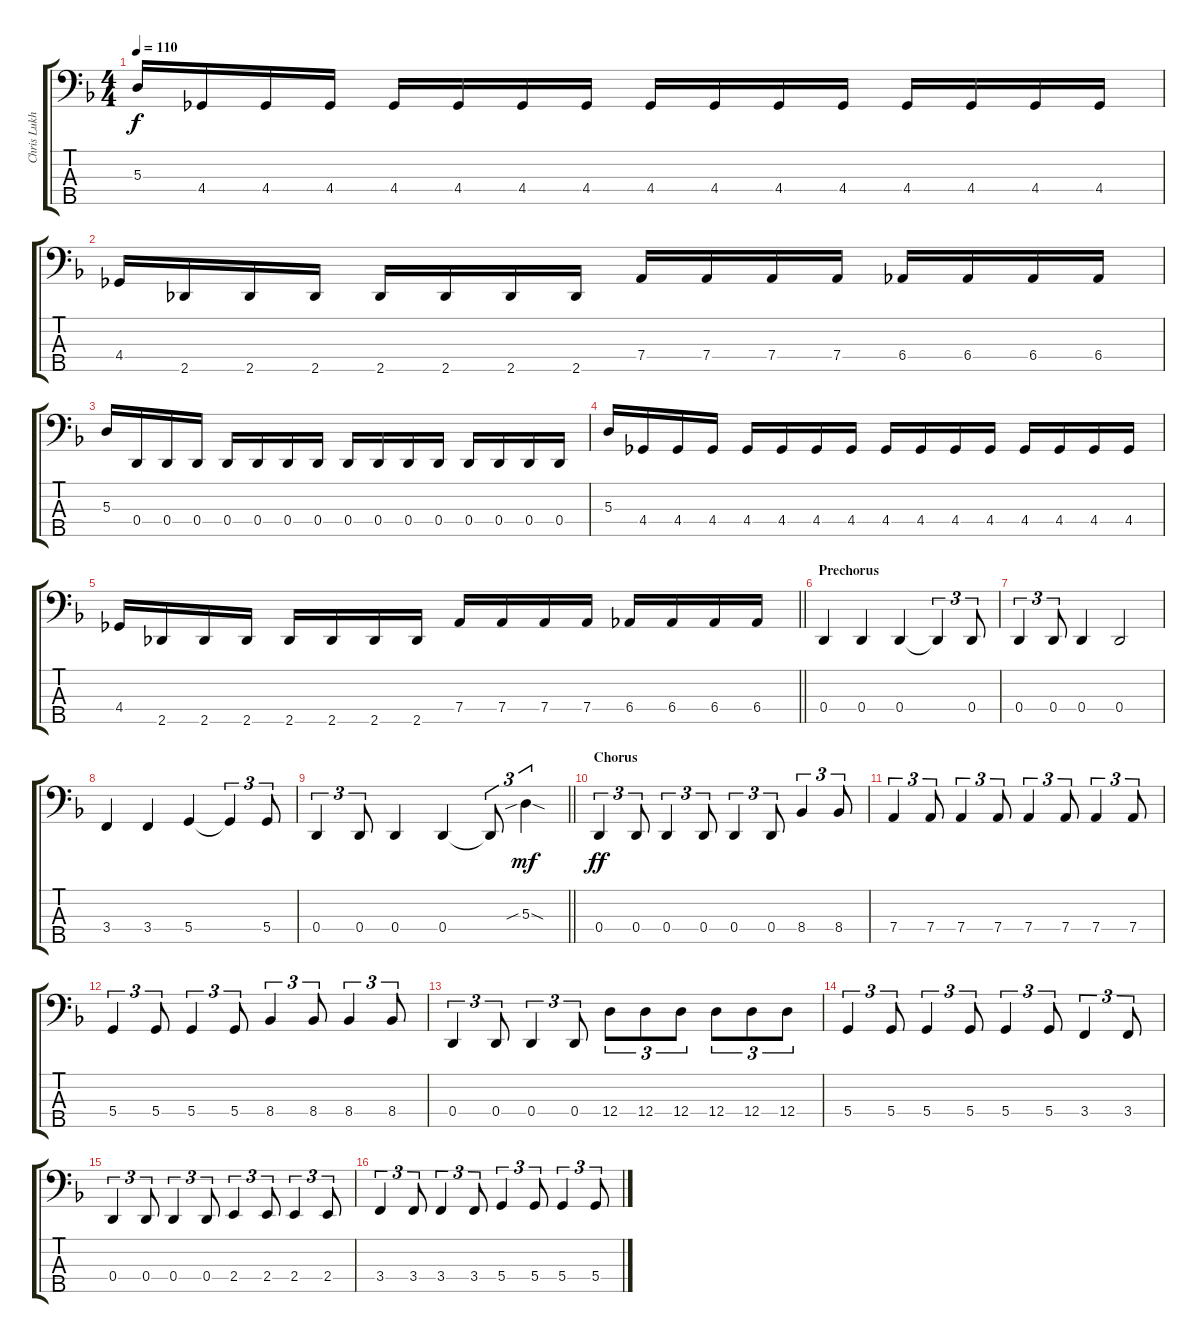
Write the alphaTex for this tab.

\track ("Chris Lukhaup " "Chris Lukh") {instrument electricbassfinger}
\staff {score tabs}
\tuning (G2 D2 A1 D1 B0) {hide}
\ts (4 4)
\tempo 110
\clef f4
\ks f
5.3.16{dy f} 4.4.16 4.4.16 4.4.16 4.4.16 4.4.16 4.4.16 4.4.16 4.4.16 4.4.16 4.4.16 4.4.16 4.4.16 4.4.16 4.4.16 4.4.16 |
4.4.16 2.5.16 2.5.16 2.5.16 2.5.16 2.5.16 2.5.16 2.5.16 7.4.16 7.4.16 7.4.16 7.4.16 6.4.16 6.4.16 6.4.16 6.4.16 |
5.3.16 0.4.16 0.4.16 0.4.16 0.4.16 0.4.16 0.4.16 0.4.16 0.4.16 0.4.16 0.4.16 0.4.16 0.4.16 0.4.16 0.4.16 0.4.16 |
5.3.16 4.4.16 4.4.16 4.4.16 4.4.16 4.4.16 4.4.16 4.4.16 4.4.16 4.4.16 4.4.16 4.4.16 4.4.16 4.4.16 4.4.16 4.4.16 |
\barLineRight lightlight
4.4.16 2.5.16 2.5.16 2.5.16 2.5.16 2.5.16 2.5.16 2.5.16 7.4.16 7.4.16 7.4.16 7.4.16 6.4.16 6.4.16 6.4.16 6.4.16 |
\section ("" "Prechorus")
0.4.4 0.4.4 0.4.4 0.4{t}.4{tu (3 2)} 0.4.8{tu (3 2)} |
0.4.4{tu (3 2)} 0.4.8{tu (3 2)} 0.4.4 0.4.2 |
3.4.4 3.4.4 5.4.4 5.4{t}.4{tu (3 2)} 5.4.8{tu (3 2)} |
\barLineRight lightlight
0.4.4{tu (3 2)} 0.4.8{tu (3 2)} 0.4.4 0.4.4 0.4{t}.8{tu (3 2)} 5.3{sib sod}.4{tu (3 2) dy mf} |
\section ("" "Chorus")
0.4.4{tu (3 2) dy ff} 0.4.8{tu (3 2)} 0.4.4{tu (3 2)} 0.4.8{tu (3 2)} 0.4.4{tu (3 2)} 0.4.8{tu (3 2)} 8.4.4{tu (3 2)} 8.4.8{tu (3 2)} |
7.4.4{tu (3 2)} 7.4.8{tu (3 2)} 7.4.4{tu (3 2)} 7.4.8{tu (3 2)} 7.4.4{tu (3 2)} 7.4.8{tu (3 2)} 7.4.4{tu (3 2)} 7.4.8{tu (3 2)} |
5.4.4{tu (3 2)} 5.4.8{tu (3 2)} 5.4.4{tu (3 2)} 5.4.8{tu (3 2)} 8.4.4{tu (3 2)} 8.4.8{tu (3 2)} 8.4.4{tu (3 2)} 8.4.8{tu (3 2)} |
0.4.4{tu (3 2)} 0.4.8{tu (3 2)} 0.4.4{tu (3 2)} 0.4.8{tu (3 2)} 12.4.8{tu (3 2)} 12.4.8{tu (3 2)} 12.4.8{tu (3 2)} 12.4.8{tu (3 2)} 12.4.8{tu (3 2)} 12.4.8{tu (3 2)} |
5.4.4{tu (3 2)} 5.4.8{tu (3 2)} 5.4.4{tu (3 2)} 5.4.8{tu (3 2)} 5.4.4{tu (3 2)} 5.4.8{tu (3 2)} 3.4.4{tu (3 2)} 3.4.8{tu (3 2)} |
0.4.4{tu (3 2)} 0.4.8{tu (3 2)} 0.4.4{tu (3 2)} 0.4.8{tu (3 2)} 2.4.4{tu (3 2)} 2.4.8{tu (3 2)} 2.4.4{tu (3 2)} 2.4.8{tu (3 2)} |
3.4.4{tu (3 2)} 3.4.8{tu (3 2)} 3.4.4{tu (3 2)} 3.4.8{tu (3 2)} 5.4.4{tu (3 2)} 5.4.8{tu (3 2)} 5.4.4{tu (3 2)} 5.4.8{tu (3 2)}
